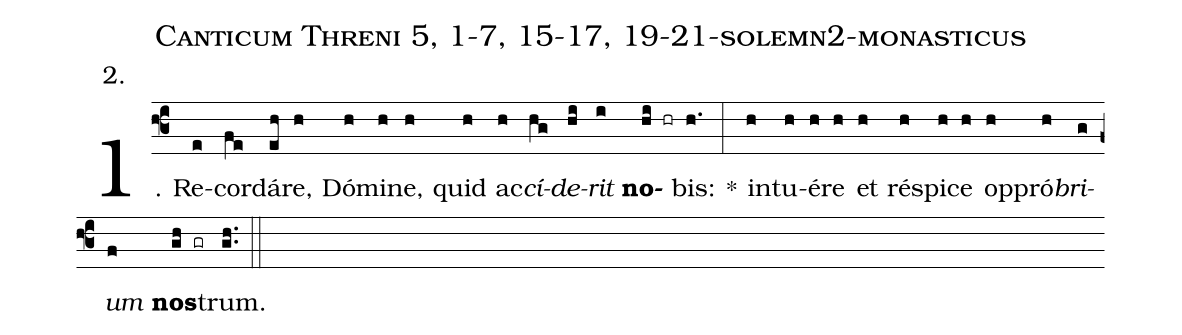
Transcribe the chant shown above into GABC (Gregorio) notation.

name: Canticum Threni 5, 1-7, 15-17, 19-21-solemn2-monasticus;
annotation: 2.;
%%
(f3)1. Re(e)cor(fe)dá(eh)re,(h) Dó(h)mi(h)ne,(h) quid(h) ac(h)<i>cí</i>(hg)<i>de</i>(hi)<i>rit</i>(i) <b>no</b>(hi hr)bis:(h.) *(:) in(h)tu(h)é(h)re(h) et(h) ré(h)spi(h)ce(h) op(h)pró(h)<i>bri</i>(g)<i>um</i>(f) <b>nos</b>(gh gr)trum.(gh..) (::)
